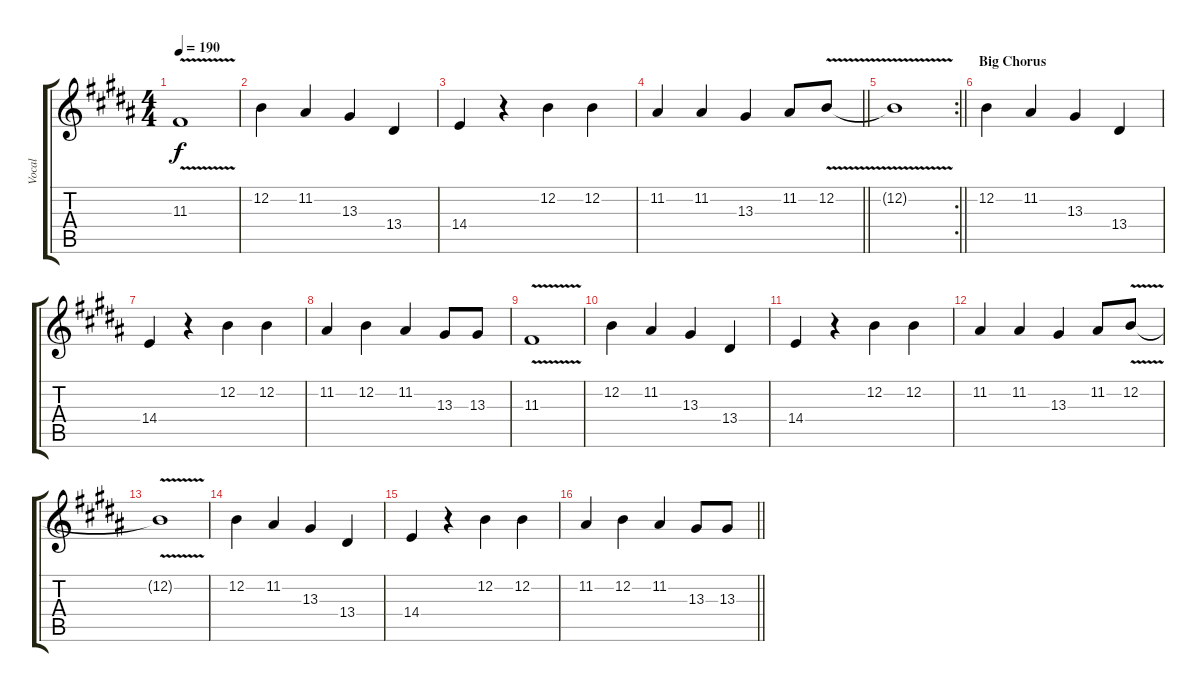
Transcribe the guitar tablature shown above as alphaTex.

\track ("Vocal" "Vocal") {instrument brasssection}
\staff {score tabs}
\tuning (E4 B3 G3 D3 A2 E2) {hide}
\ts (4 4)
\tempo 190
\clef g2
\ks b
11.3{v}.1{dy f} |
12.2.4 11.2.4 13.3.4 13.4.4 |
14.4.4 r.4 12.2.4 12.2.4 |
\barLineRight lightlight
11.2.4 11.2.4 13.3.4 11.2.8 12.2{v}.8 |
\rc 2
\barLineRight lightlight
12.2{t}.1 |
\section ("" "Big Chorus")
12.2.4 11.2.4 13.3.4 13.4.4 |
14.4.4 r.4 12.2.4 12.2.4 |
11.2.4 12.2.4 11.2.4 13.3.8 13.3.8 |
11.3{v}.1 |
12.2.4 11.2.4 13.3.4 13.4.4 |
14.4.4 r.4 12.2.4 12.2.4 |
11.2.4 11.2.4 13.3.4 11.2.8 12.2{v}.8 |
12.2{t}.1 |
12.2.4 11.2.4 13.3.4 13.4.4 |
14.4.4 r.4 12.2.4 12.2.4 |
\barLineRight lightlight
11.2.4 12.2.4 11.2.4 13.3.8 13.3.8
